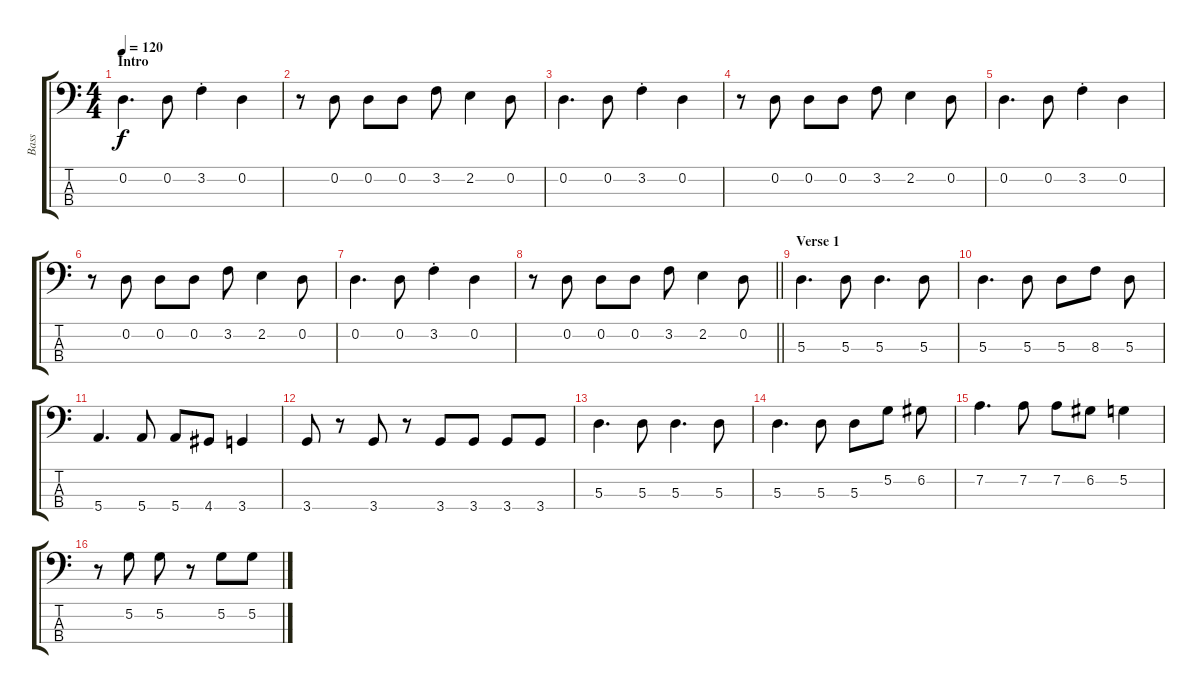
\track ("Bass" "Bass") {instrument electricbassfinger}
\staff {score tabs}
\tuning (G2 D2 A1 E1) {hide}
\ts (4 4)
\section ("" "Intro")
\tempo 120
\clef f4
\ks c
0.2.4{d dy f instrument electricbassfinger} 0.2.8 3.2{st}.4 0.2.4 |
r.8 0.2.8 0.2.8 0.2.8 3.2.8 2.2.4 0.2.8 |
0.2.4{d} 0.2.8 3.2{st}.4 0.2.4 |
r.8 0.2.8 0.2.8 0.2.8 3.2.8 2.2.4 0.2.8 |
0.2.4{d} 0.2.8 3.2{st}.4 0.2.4 |
r.8 0.2.8 0.2.8 0.2.8 3.2.8 2.2.4 0.2.8 |
0.2.4{d} 0.2.8 3.2{st}.4 0.2.4 |
\barLineRight lightlight
r.8 0.2.8 0.2.8 0.2.8 3.2.8 2.2.4 0.2.8 |
\section ("" "Verse 1")
5.3.4{d} 5.3.8 5.3.4{d} 5.3.8 |
5.3.4{d} 5.3.8 5.3.8 8.3.8 5.3.8 |
5.4.4{d} 5.4.8 5.4.8 4.4.8 3.4.4 |
3.4.8 r.8 3.4.8 r.8 3.4.8 3.4.8 3.4.8 3.4.8 |
5.3.4{d} 5.3.8 5.3.4{d} 5.3.8 |
5.3.4{d} 5.3.8 5.3.8 5.2.8 6.2.8 |
7.2.4{d} 7.2.8 7.2.8 6.2.8 5.2.4 |
r.8 5.2.8 5.2.8 r.8 5.2.8 5.2.8
